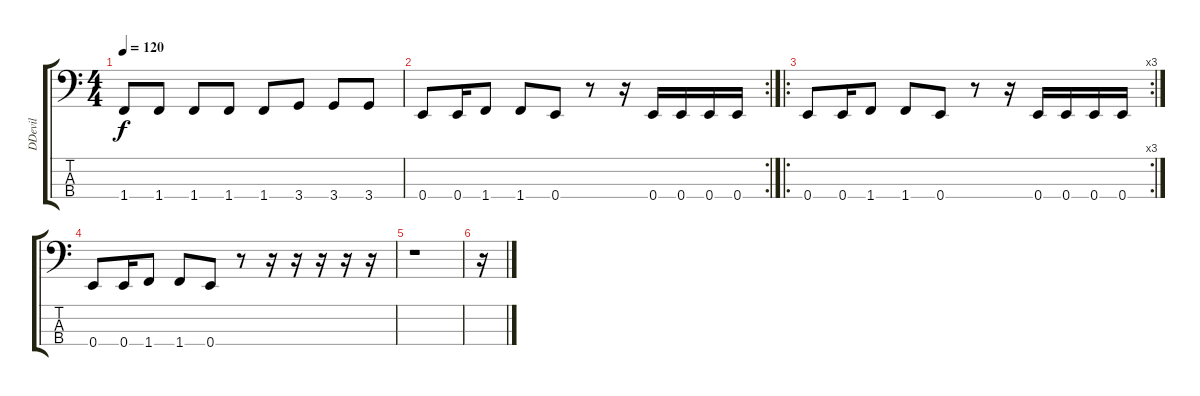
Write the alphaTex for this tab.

\track ("DDevil" "DDevil") {instrument electricbassfinger}
\staff {score tabs}
\tuning (G2 D2 A1 E1) {hide}
\ts (4 4)
\tempo 120
\clef f4
\ks c
1.4.8{dy f} 1.4.8 1.4.8 1.4.8 1.4.8 3.4.8 3.4.8 3.4.8 |
\rc 2
0.4.8 0.4.16 1.4.8 1.4.8 0.4.8 r.8 r.16 0.4.16 0.4.16 0.4.16 0.4.16 |
\ro
\rc 3
0.4.8 0.4.16 1.4.8 1.4.8 0.4.8 r.8 r.16 0.4.16 0.4.16 0.4.16 0.4.16 |
0.4.8 0.4.16 1.4.8 1.4.8 0.4.8 r.8 r.16 r.16 r.16 r.16 r.16 |
r.1 |
r.16
